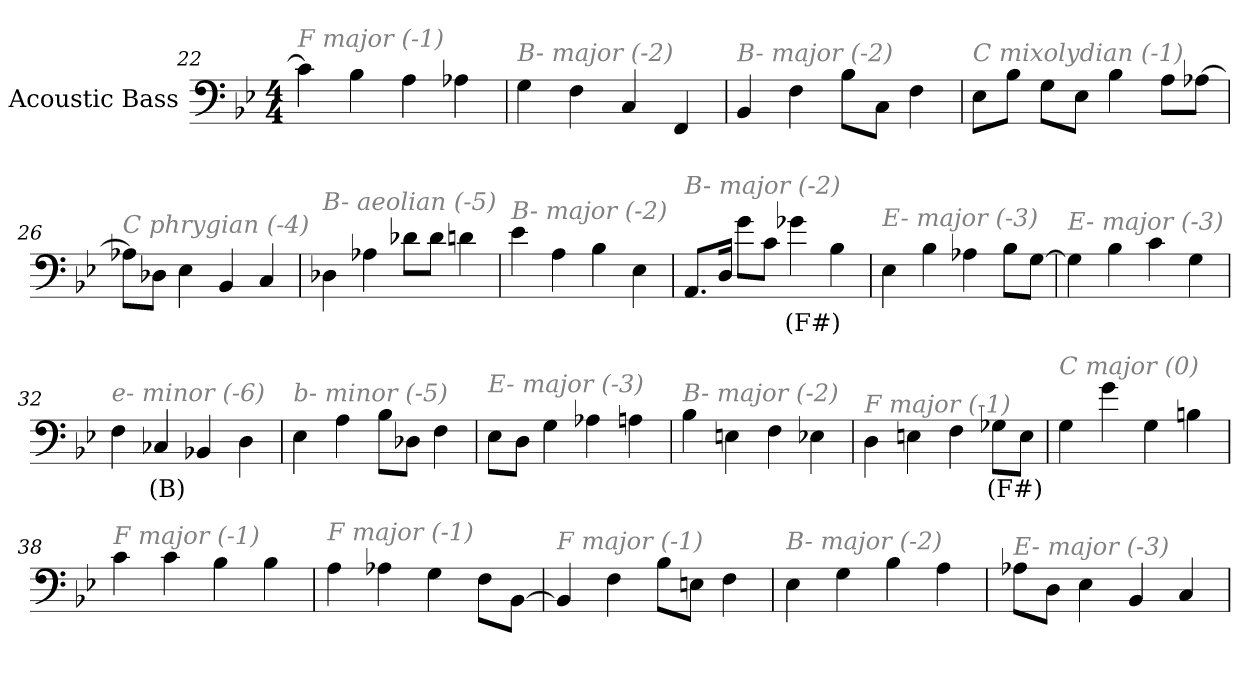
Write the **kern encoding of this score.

**kern	**text
*part1	*part1
*staff1	*staff1
*I"Acoustic Bass	*
*clefF4	*
*ITrd7c12	*
*k[b-e-]	*
*B-:	*
*M4/4	*
=22	=22
!LO:TX:i:color=#808080:t=F major (-1)	!
4C]	.
4BB-	.
4AA	.
4AA-X	.
=23	=23
!LO:TX:i:color=#808080:t=B- major (-2)	!
4GG	.
4FF	.
4CC	.
4FFF	.
=24	=24
!LO:TX:i:color=#808080:t=B- major (-2)	!
4BBB-	.
4FF	.
8BB-L	.
8CCJ	.
4FF	.
=25	=25
!LO:TX:i:color=#808080:t=C mixolydian (-1)	!
8EE-L	.
8BB-J	.
8GGL	.
8EE-J	.
4BB-	.
8AAL	.
[8AA-XJ	.
=26	=26
!LO:TX:i:color=#808080:t=C phrygian (-4)	!
8AA-XL]	.
8DD-XJ	.
4EE-	.
4BBB-	.
4CC	.
=27	=27
!LO:TX:i:color=#808080:t=B- aeolian (-5)	!
4DD-X	.
4AA-X	.
8D-XL	.
8D-J	.
4Dn	.
=28	=28
!LO:TX:i:color=#808080:t=B- major (-2)	!
4E-	.
4AA	.
4BB-	.
4EE-	.
=29	=29
!LO:TX:i:color=#808080:t=B- major (-2)	!
8.AAAL	.
16DDJ	.
8GL	.
8CJ	.
4G-Xi	(F#)
4BB-	.
=30	=30
!LO:TX:i:color=#808080:t=E- major (-3)	!
4EE-	.
4BB-	.
4AA-X	.
8BB-L	.
[8GGJ	.
=31	=31
!LO:TX:i:color=#808080:t=E- major (-3)	!
4GG]	.
4BB-	.
4C	.
4GG	.
=32	=32
!LO:TX:i:color=#808080:t=e- minor (-6)	!
4FF	.
4CC-Xi	(B)
4BBB-X	.
4DD	.
=33	=33
!LO:TX:i:color=#808080:t=b- minor (-5)	!
4EE-	.
4AA	.
8BB-L	.
8DD-XJ	.
4FF	.
=34	=34
!LO:TX:i:color=#808080:t=E- major (-3)	!
8EE-L	.
8DDJ	.
4GG	.
4AA-X	.
4AAn	.
=35	=35
!LO:TX:i:color=#808080:t=B- major (-2)	!
4BB-	.
4EEn	.
4FF	.
4EE-X	.
=36	=36
!LO:TX:i:color=#808080:t=F major (-1)	!
4DD	.
4EEn	.
4FF	.
8GG-XiL	(F#)
8EEJ	.
=37	=37
!LO:TX:i:color=#808080:t=C major (0)	!
4GG	.
4G	.
4GG	.
4BBn	.
=38	=38
!LO:TX:i:color=#808080:t=F major (-1)	!
4C	.
4C	.
4BB-	.
4BB-	.
=39	=39
!LO:TX:i:color=#808080:t=F major (-1)	!
4AA	.
4AA-X	.
4GG	.
8FFL	.
[8BBB-J	.
=40	=40
!LO:TX:i:color=#808080:t=F major (-1)	!
4BBB-]	.
4FF	.
8BB-L	.
8EEnJ	.
4FF	.
=41	=41
!LO:TX:i:color=#808080:t=B- major (-2)	!
4EE-	.
4GG	.
4BB-	.
4AA	.
=42	=42
!LO:TX:i:color=#808080:t=E- major (-3)	!
8AA-XL	.
8DDJ	.
4EE-	.
4BBB-	.
4CC	.
=	=
*-	*-
